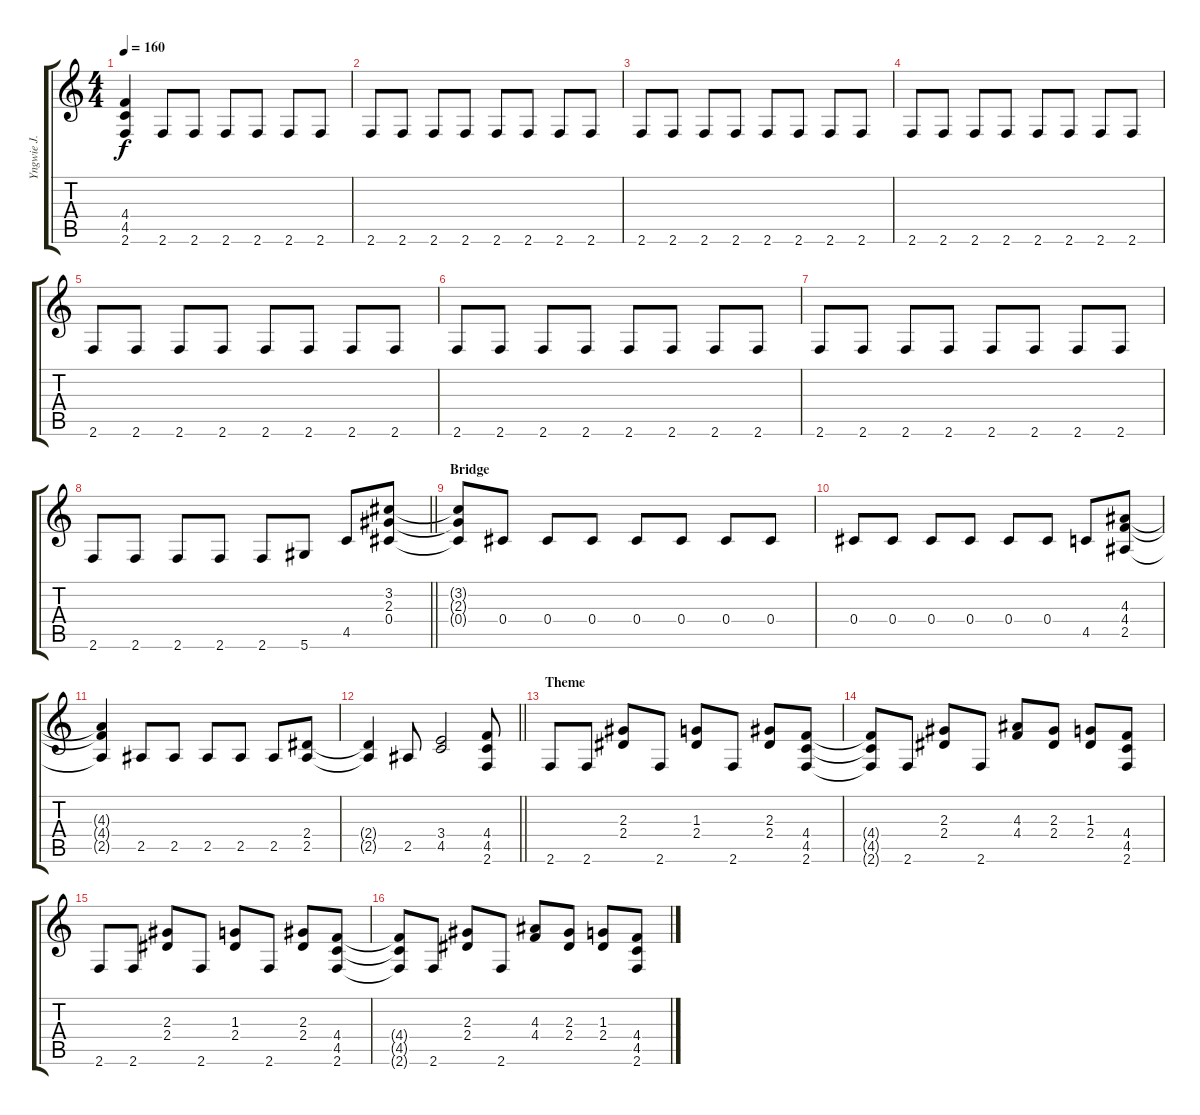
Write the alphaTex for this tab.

\track ("Yngwie J. Malmsteen" "Yngwie J. ") {instrument overdrivenguitar}
\staff {score tabs}
\tuning (Eb4 Bb3 Gb3 Db3 Ab2 Eb2) {hide}
\ts (4 4)
\tempo 160
\clef g2
\ks c
(4.4{t} 4.5{t} 2.6{t}).4{dy f} 2.6.8 2.6.8 2.6.8 2.6.8 2.6.8 2.6.8 |
2.6.8 2.6.8 2.6.8 2.6.8 2.6.8 2.6.8 2.6.8 2.6.8 |
2.6.8 2.6.8 2.6.8 2.6.8 2.6.8 2.6.8 2.6.8 2.6.8 |
2.6.8 2.6.8 2.6.8 2.6.8 2.6.8 2.6.8 2.6.8 2.6.8 |
2.6.8 2.6.8 2.6.8 2.6.8 2.6.8 2.6.8 2.6.8 2.6.8 |
2.6.8 2.6.8 2.6.8 2.6.8 2.6.8 2.6.8 2.6.8 2.6.8 |
2.6.8 2.6.8 2.6.8 2.6.8 2.6.8 2.6.8 2.6.8 2.6.8 |
\barLineRight lightlight
2.6.8 2.6.8 2.6.8 2.6.8 2.6.8 5.6.8 4.5.8 (3.2 2.3 0.4).8 |
\section ("" "Bridge")
(3.2{t} 2.3{t} 0.4{t}).8 0.4.8 0.4.8 0.4.8 0.4.8 0.4.8 0.4.8 0.4.8 |
0.4.8 0.4.8 0.4.8 0.4.8 0.4.8 0.4.8 4.5.8 (4.3 4.4 2.5).8 |
(4.3{t} 4.4{t} 2.5{t}).4 2.5.8 2.5.8 2.5.8 2.5.8 2.5.8 (2.4 2.5).8 |
\barLineRight lightlight
(2.4{t} 2.5{t}).4 2.5.8 (3.4 4.5).2 (4.4 4.5 2.6).8 |
\section ("" "Theme")
2.6.8 2.6.8 (2.3 2.4).8 2.6.8 (1.3 2.4).8 2.6.8 (2.3 2.4).8 (4.4 4.5 2.6).8 |
(4.4{t} 4.5{t} 2.6{t}).8 2.6.8 (2.3 2.4).8 2.6.8 (4.3 4.4).8 (2.3 2.4).8 (1.3 2.4).8 (4.4 4.5 2.6).8 |
2.6.8 2.6.8 (2.3 2.4).8 2.6.8 (1.3 2.4).8 2.6.8 (2.3 2.4).8 (4.4 4.5 2.6).8 |
(4.4{t} 4.5{t} 2.6{t}).8 2.6.8 (2.3 2.4).8 2.6.8 (4.3 4.4).8 (2.3 2.4).8 (1.3 2.4).8 (4.4 4.5 2.6).8
